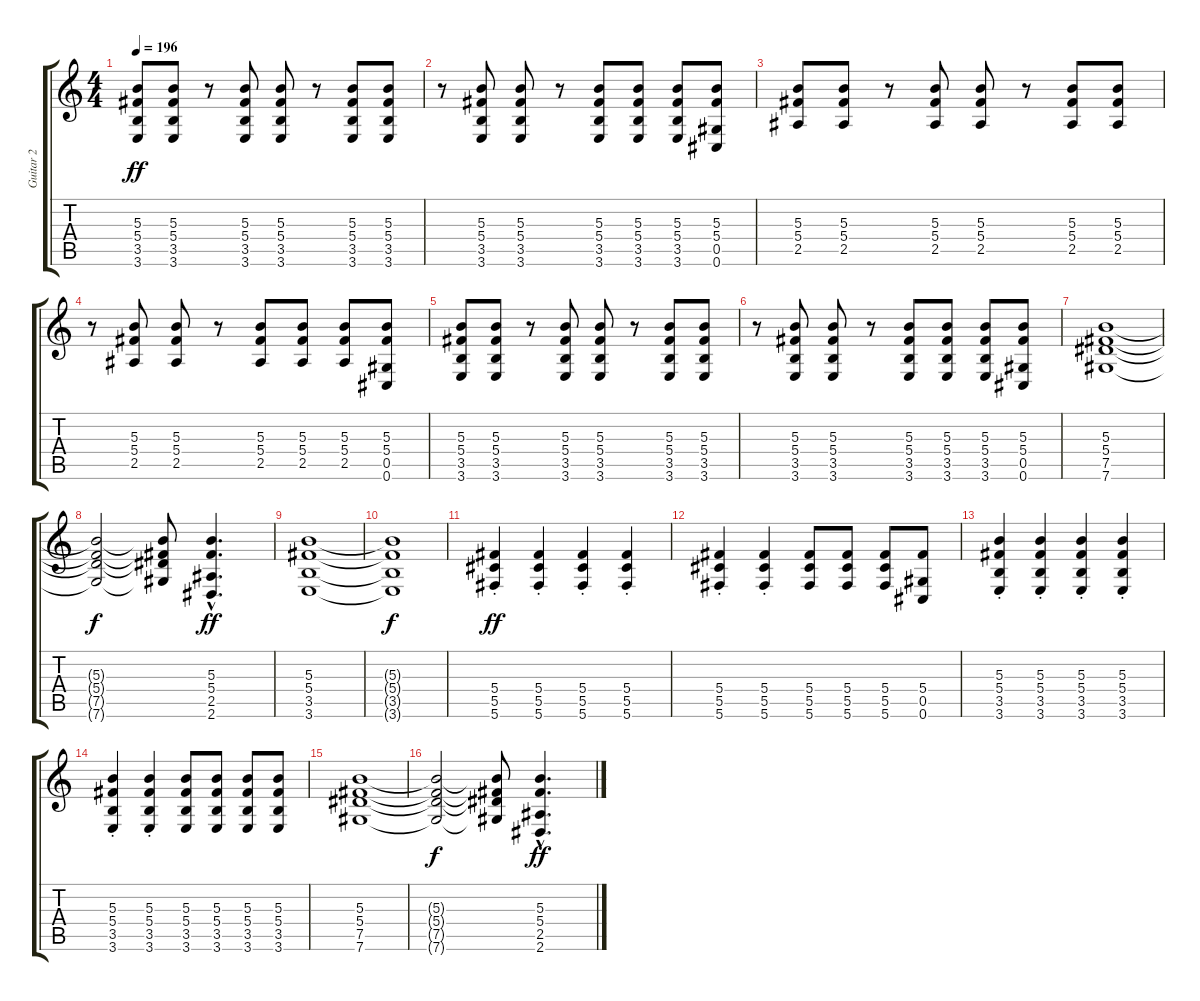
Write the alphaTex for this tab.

\track ("Guitar 2" "Guitar 2") {instrument distortionguitar}
\staff {score tabs}
\tuning (Eb4 Bb3 Gb3 Db3 Ab2 Db2) {hide}
\ts (4 4)
\tempo 196
\clef g2
\ks c
(5.3 5.4 3.5 3.6).8{dy ff} (5.3 5.4 3.5 3.6).8 r.8 (5.3 5.4 3.5 3.6).8 (5.3 5.4 3.5 3.6).8 r.8 (5.3 5.4 3.5 3.6).8 (5.3 5.4 3.5 3.6).8 |
r.8 (5.3 5.4 3.5 3.6).8 (5.3 5.4 3.5 3.6).8 r.8 (5.3 5.4 3.5 3.6).8 (5.3 5.4 3.5 3.6).8 (5.3 5.4 3.5 3.6).8 (5.3 5.4 0.5 0.6).8 |
(5.3 5.4 2.5).8 (5.3 5.4 2.5).8 r.8 (5.3 5.4 2.5).8 (5.3 5.4 2.5).8 r.8 (5.3 5.4 2.5).8 (5.3 5.4 2.5).8 |
r.8 (5.3 5.4 2.5).8 (5.3 5.4 2.5).8 r.8 (5.3 5.4 2.5).8 (5.3 5.4 2.5).8 (5.3 5.4 2.5).8 (5.3 5.4 0.5 0.6).8 |
(5.3 5.4 3.5 3.6).8 (5.3 5.4 3.5 3.6).8 r.8 (5.3 5.4 3.5 3.6).8 (5.3 5.4 3.5 3.6).8 r.8 (5.3 5.4 3.5 3.6).8 (5.3 5.4 3.5 3.6).8 |
r.8 (5.3 5.4 3.5 3.6).8 (5.3 5.4 3.5 3.6).8 r.8 (5.3 5.4 3.5 3.6).8 (5.3 5.4 3.5 3.6).8 (5.3 5.4 3.5 3.6).8 (5.3 5.4 0.5 0.6).8 |
(5.3 5.4 7.5 7.6).1 |
(5.3{t} 5.4{t} 7.5{t} 7.6{t}).2{dy f} (5.3{t} 5.4{t} 7.5{t} 7.6{t}).8 (5.3{hac} 5.4{hac} 2.5{hac} 2.6{hac}).4{d dy ff} |
(5.3 5.4 3.5 3.6).1 |
(5.3{t} 5.4{t} 3.5{t} 3.6{t}).1{dy f} |
(5.4{st} 5.5{st} 5.6{st}).4{dy ff} (5.4{st} 5.5{st} 5.6{st}).4 (5.4{st} 5.5{st} 5.6{st}).4 (5.4{st} 5.5{st} 5.6{st}).4 |
(5.4{st} 5.5{st} 5.6{st}).4 (5.4{st} 5.5{st} 5.6{st}).4 (5.4 5.5 5.6).8 (5.4 5.5 5.6).8 (5.4 5.5 5.6).8 (5.4 0.5 0.6).8 |
(5.3{st} 5.4{st} 3.5{st} 3.6{st}).4 (5.3{st} 5.4{st} 3.5{st} 3.6{st}).4 (5.3{st} 5.4{st} 3.5{st} 3.6{st}).4 (5.3{st} 5.4{st} 3.5{st} 3.6{st}).4 |
(5.3{st} 5.4{st} 3.5{st} 3.6{st}).4 (5.3{st} 5.4{st} 3.5{st} 3.6{st}).4 (5.3 5.4 3.5 3.6).8 (5.3 5.4 3.5 3.6).8 (5.3 5.4 3.5 3.6).8 (5.3 5.4 3.5 3.6).8 |
(5.3 5.4 7.5 7.6).1 |
(5.3{t} 5.4{t} 7.5{t} 7.6{t}).2{dy f} (5.3{t} 5.4{t} 7.5{t} 7.6{t}).8 (5.3{hac} 5.4{hac} 2.5{hac} 2.6{hac}).4{d dy ff}
